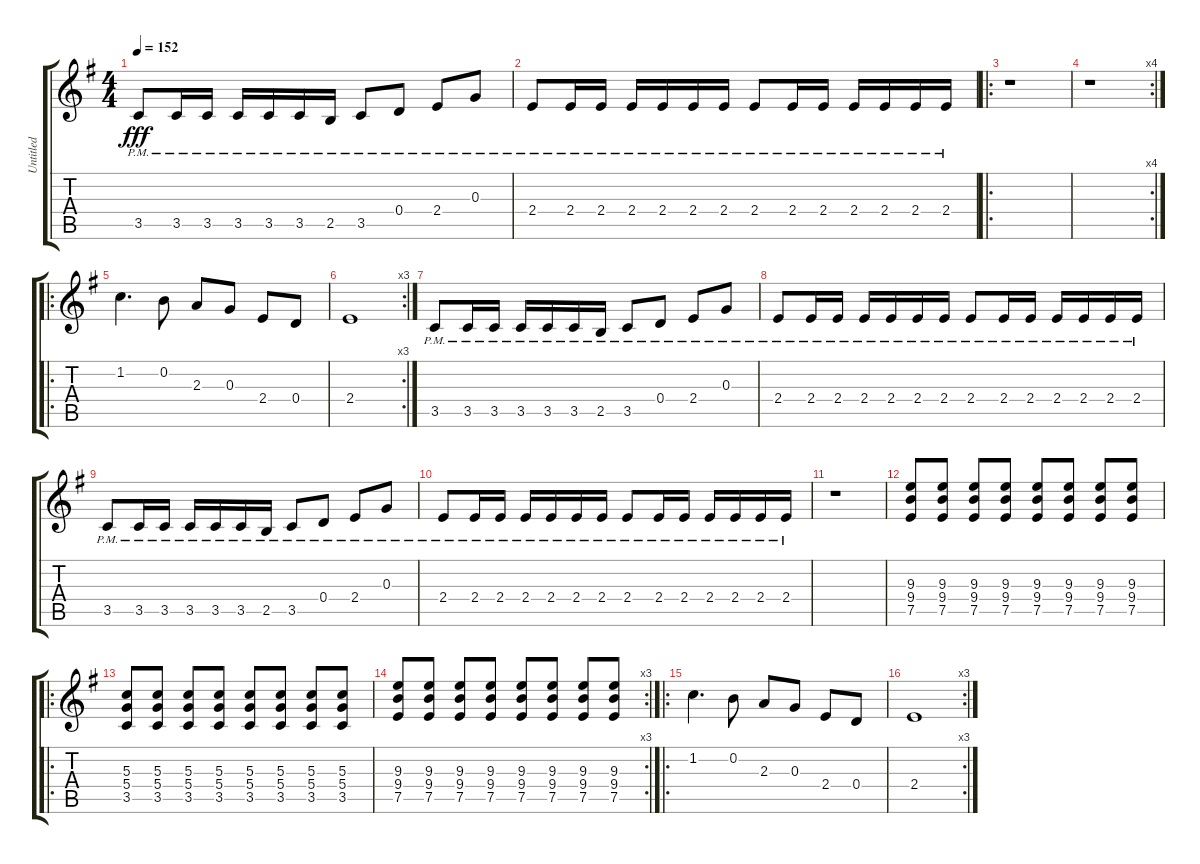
\track ("Untitled" "Untitled") {instrument overdrivenguitar}
\staff {score tabs}
\tuning (E4 B3 G3 D3 A2 E2) {hide}
\ts (4 4)
\tempo 152
\clef g2
\ks g
3.5{pm}.8{dy fff} 3.5{pm}.16 3.5{pm}.16 3.5{pm}.16 3.5{pm}.16 3.5{pm}.16 2.5{pm}.16 3.5{pm}.8 0.4{pm}.8 2.4{pm}.8 0.3{pm}.8 |
2.4{pm}.8 2.4{pm}.16 2.4{pm}.16 2.4{pm}.16 2.4{pm}.16 2.4{pm}.16 2.4{pm}.16 2.4{pm}.8 2.4{pm}.16 2.4{pm}.16 2.4{pm}.16 2.4{pm}.16 2.4{pm}.16 2.4{pm}.16 |
\ro
r.1 |
\rc 4
r.1 |
\ro
1.2.4{d} 0.2.8 2.3.8 0.3.8 2.4.8 0.4.8 |
\rc 3
2.4.1 |
3.5{pm}.8 3.5{pm}.16 3.5{pm}.16 3.5{pm}.16 3.5{pm}.16 3.5{pm}.16 2.5{pm}.16 3.5{pm}.8 0.4{pm}.8 2.4{pm}.8 0.3{pm}.8 |
2.4{pm}.8 2.4{pm}.16 2.4{pm}.16 2.4{pm}.16 2.4{pm}.16 2.4{pm}.16 2.4{pm}.16 2.4{pm}.8 2.4{pm}.16 2.4{pm}.16 2.4{pm}.16 2.4{pm}.16 2.4{pm}.16 2.4{pm}.16 |
3.5{pm}.8 3.5{pm}.16 3.5{pm}.16 3.5{pm}.16 3.5{pm}.16 3.5{pm}.16 2.5{pm}.16 3.5{pm}.8 0.4{pm}.8 2.4{pm}.8 0.3{pm}.8 |
2.4{pm}.8 2.4{pm}.16 2.4{pm}.16 2.4{pm}.16 2.4{pm}.16 2.4{pm}.16 2.4{pm}.16 2.4{pm}.8 2.4{pm}.16 2.4{pm}.16 2.4{pm}.16 2.4{pm}.16 2.4{pm}.16 2.4{pm}.16 |
r.1 |
(9.3 9.4 7.5).8 (9.3 9.4 7.5).8 (9.3 9.4 7.5).8 (9.3 9.4 7.5).8 (9.3 9.4 7.5).8 (9.3 9.4 7.5).8 (9.3 9.4 7.5).8 (9.3 9.4 7.5).8 |
\ro
(5.3 5.4 3.5).8 (5.3 5.4 3.5).8 (5.3 5.4 3.5).8 (5.3 5.4 3.5).8 (5.3 5.4 3.5).8 (5.3 5.4 3.5).8 (5.3 5.4 3.5).8 (5.3 5.4 3.5).8 |
\rc 3
(9.3 9.4 7.5).8 (9.3 9.4 7.5).8 (9.3 9.4 7.5).8 (9.3 9.4 7.5).8 (9.3 9.4 7.5).8 (9.3 9.4 7.5).8 (9.3 9.4 7.5).8 (9.3 9.4 7.5).8 |
\ro
1.2.4{d} 0.2.8 2.3.8 0.3.8 2.4.8 0.4.8 |
\rc 3
2.4.1
